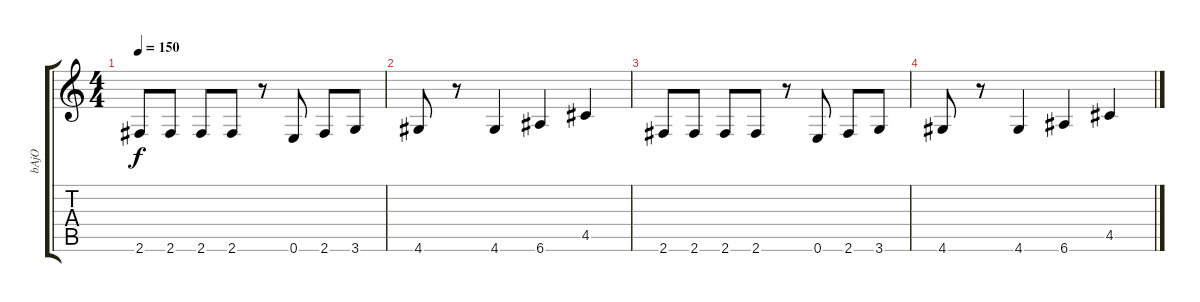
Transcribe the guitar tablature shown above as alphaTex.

\track ("bAjO" "bAjO") {instrument electricbassfinger}
\staff {score tabs}
\tuning (E4 B3 G3 D3 A2 E2) {hide}
\ts (4 4)
\tempo 150
\clef g2
\ks c
2.6.8{dy f} 2.6.8 2.6.8 2.6.8 r.8 0.6.8 2.6.8 3.6.8 |
4.6.8 r.8 4.6.4 6.6.4 4.5.4 |
2.6.8 2.6.8 2.6.8 2.6.8 r.8 0.6.8 2.6.8 3.6.8 |
4.6.8 r.8 4.6.4 6.6.4 4.5.4
